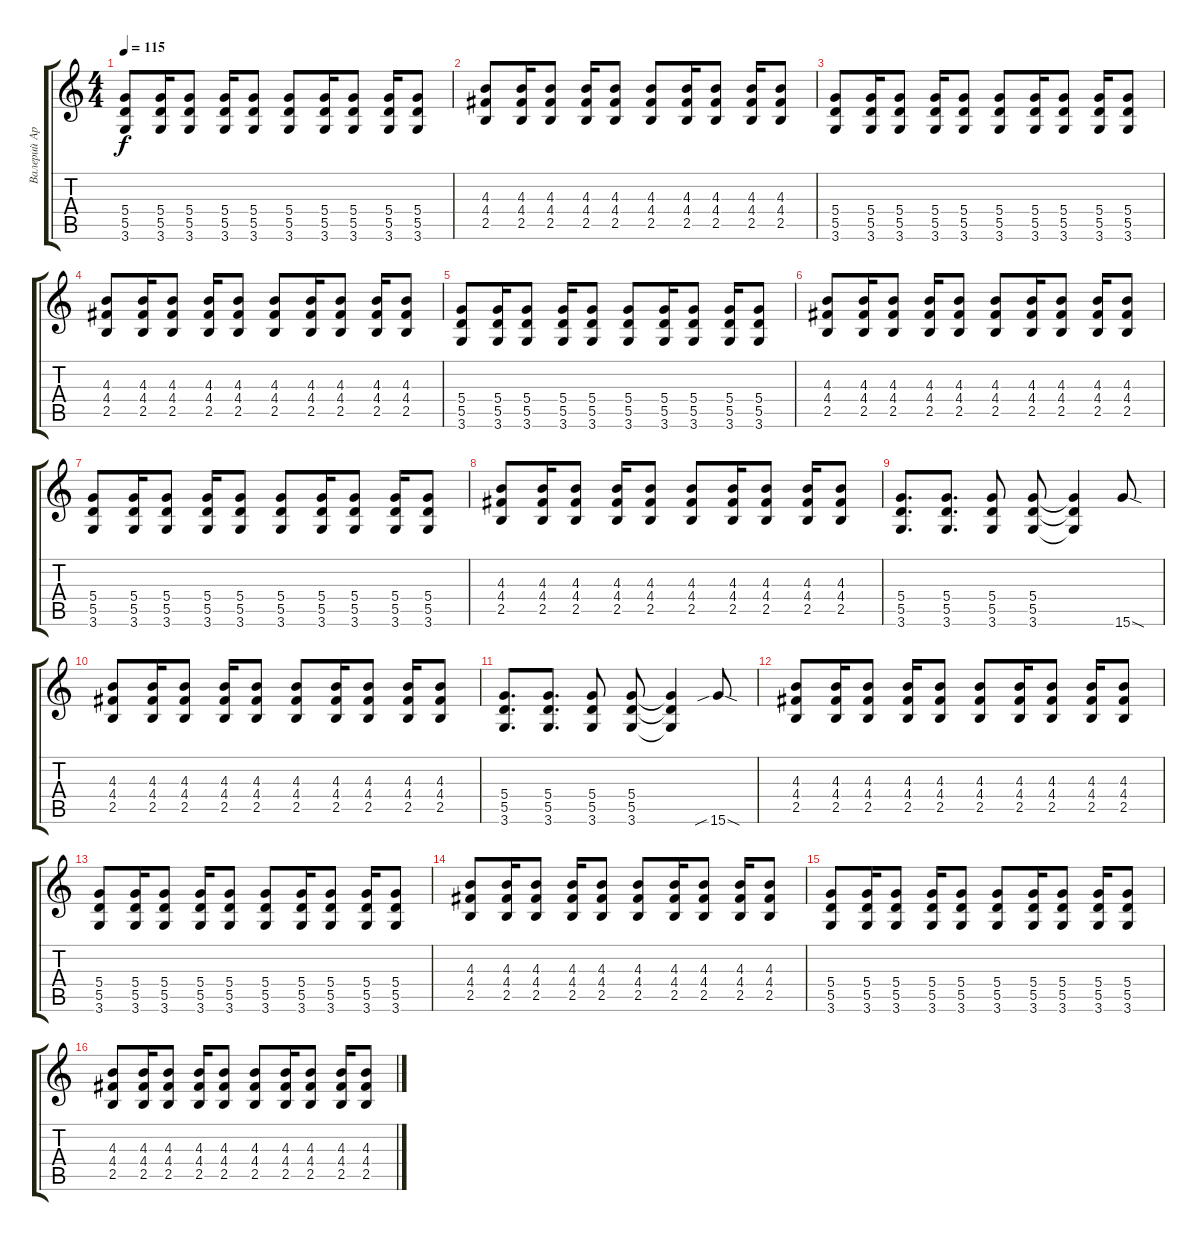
\track ("Валерий Аркадин" "Валерий Ар") {instrument distortionguitar}
\staff {score tabs}
\tuning (E4 B3 G3 D3 A2 E2) {hide}
\ts (4 4)
\tempo 115
\clef g2
\ks c
(5.4 5.5 3.6).8{dy f} (5.4 5.5 3.6).16 (5.4 5.5 3.6).8 (5.4 5.5 3.6).16 (5.4 5.5 3.6).8 (5.4 5.5 3.6).8 (5.4 5.5 3.6).16 (5.4 5.5 3.6).8 (5.4 5.5 3.6).16 (5.4 5.5 3.6).8 |
(4.3 4.4 2.5).8 (4.3 4.4 2.5).16 (4.3 4.4 2.5).8 (4.3 4.4 2.5).16 (4.3 4.4 2.5).8 (4.3 4.4 2.5).8 (4.3 4.4 2.5).16 (4.3 4.4 2.5).8 (4.3 4.4 2.5).16 (4.3 4.4 2.5).8 |
(5.4 5.5 3.6).8 (5.4 5.5 3.6).16 (5.4 5.5 3.6).8 (5.4 5.5 3.6).16 (5.4 5.5 3.6).8 (5.4 5.5 3.6).8 (5.4 5.5 3.6).16 (5.4 5.5 3.6).8 (5.4 5.5 3.6).16 (5.4 5.5 3.6).8 |
(4.3 4.4 2.5).8 (4.3 4.4 2.5).16 (4.3 4.4 2.5).8 (4.3 4.4 2.5).16 (4.3 4.4 2.5).8 (4.3 4.4 2.5).8 (4.3 4.4 2.5).16 (4.3 4.4 2.5).8 (4.3 4.4 2.5).16 (4.3 4.4 2.5).8 |
(5.4 5.5 3.6).8 (5.4 5.5 3.6).16 (5.4 5.5 3.6).8 (5.4 5.5 3.6).16 (5.4 5.5 3.6).8 (5.4 5.5 3.6).8 (5.4 5.5 3.6).16 (5.4 5.5 3.6).8 (5.4 5.5 3.6).16 (5.4 5.5 3.6).8 |
(4.3 4.4 2.5).8 (4.3 4.4 2.5).16 (4.3 4.4 2.5).8 (4.3 4.4 2.5).16 (4.3 4.4 2.5).8 (4.3 4.4 2.5).8 (4.3 4.4 2.5).16 (4.3 4.4 2.5).8 (4.3 4.4 2.5).16 (4.3 4.4 2.5).8 |
(5.4 5.5 3.6).8 (5.4 5.5 3.6).16 (5.4 5.5 3.6).8 (5.4 5.5 3.6).16 (5.4 5.5 3.6).8 (5.4 5.5 3.6).8 (5.4 5.5 3.6).16 (5.4 5.5 3.6).8 (5.4 5.5 3.6).16 (5.4 5.5 3.6).8 |
(4.3 4.4 2.5).8 (4.3 4.4 2.5).16 (4.3 4.4 2.5).8 (4.3 4.4 2.5).16 (4.3 4.4 2.5).8 (4.3 4.4 2.5).8 (4.3 4.4 2.5).16 (4.3 4.4 2.5).8 (4.3 4.4 2.5).16 (4.3 4.4 2.5).8 |
(5.4 5.5 3.6).8{d} (5.4 5.5 3.6).8{d} (5.4 5.5 3.6).8 (5.4 5.5 3.6).8 (5.4{t} 5.5{t} 3.6{t}).4 15.6{sod}.8 |
(4.3 4.4 2.5).8 (4.3 4.4 2.5).16 (4.3 4.4 2.5).8 (4.3 4.4 2.5).16 (4.3 4.4 2.5).8 (4.3 4.4 2.5).8 (4.3 4.4 2.5).16 (4.3 4.4 2.5).8 (4.3 4.4 2.5).16 (4.3 4.4 2.5).8 |
(5.4 5.5 3.6).8{d} (5.4 5.5 3.6).8{d} (5.4 5.5 3.6).8 (5.4 5.5 3.6).8 (5.4{t} 5.5{t} 3.6{t}).4 15.6{sib sod}.8 |
(4.3 4.4 2.5).8 (4.3 4.4 2.5).16 (4.3 4.4 2.5).8 (4.3 4.4 2.5).16 (4.3 4.4 2.5).8 (4.3 4.4 2.5).8 (4.3 4.4 2.5).16 (4.3 4.4 2.5).8 (4.3 4.4 2.5).16 (4.3 4.4 2.5).8 |
(5.4 5.5 3.6).8 (5.4 5.5 3.6).16 (5.4 5.5 3.6).8 (5.4 5.5 3.6).16 (5.4 5.5 3.6).8 (5.4 5.5 3.6).8 (5.4 5.5 3.6).16 (5.4 5.5 3.6).8 (5.4 5.5 3.6).16 (5.4 5.5 3.6).8 |
(4.3 4.4 2.5).8 (4.3 4.4 2.5).16 (4.3 4.4 2.5).8 (4.3 4.4 2.5).16 (4.3 4.4 2.5).8 (4.3 4.4 2.5).8 (4.3 4.4 2.5).16 (4.3 4.4 2.5).8 (4.3 4.4 2.5).16 (4.3 4.4 2.5).8 |
(5.4 5.5 3.6).8 (5.4 5.5 3.6).16 (5.4 5.5 3.6).8 (5.4 5.5 3.6).16 (5.4 5.5 3.6).8 (5.4 5.5 3.6).8 (5.4 5.5 3.6).16 (5.4 5.5 3.6).8 (5.4 5.5 3.6).16 (5.4 5.5 3.6).8 |
(4.3 4.4 2.5).8 (4.3 4.4 2.5).16 (4.3 4.4 2.5).8 (4.3 4.4 2.5).16 (4.3 4.4 2.5).8 (4.3 4.4 2.5).8 (4.3 4.4 2.5).16 (4.3 4.4 2.5).8 (4.3 4.4 2.5).16 (4.3 4.4 2.5).8
